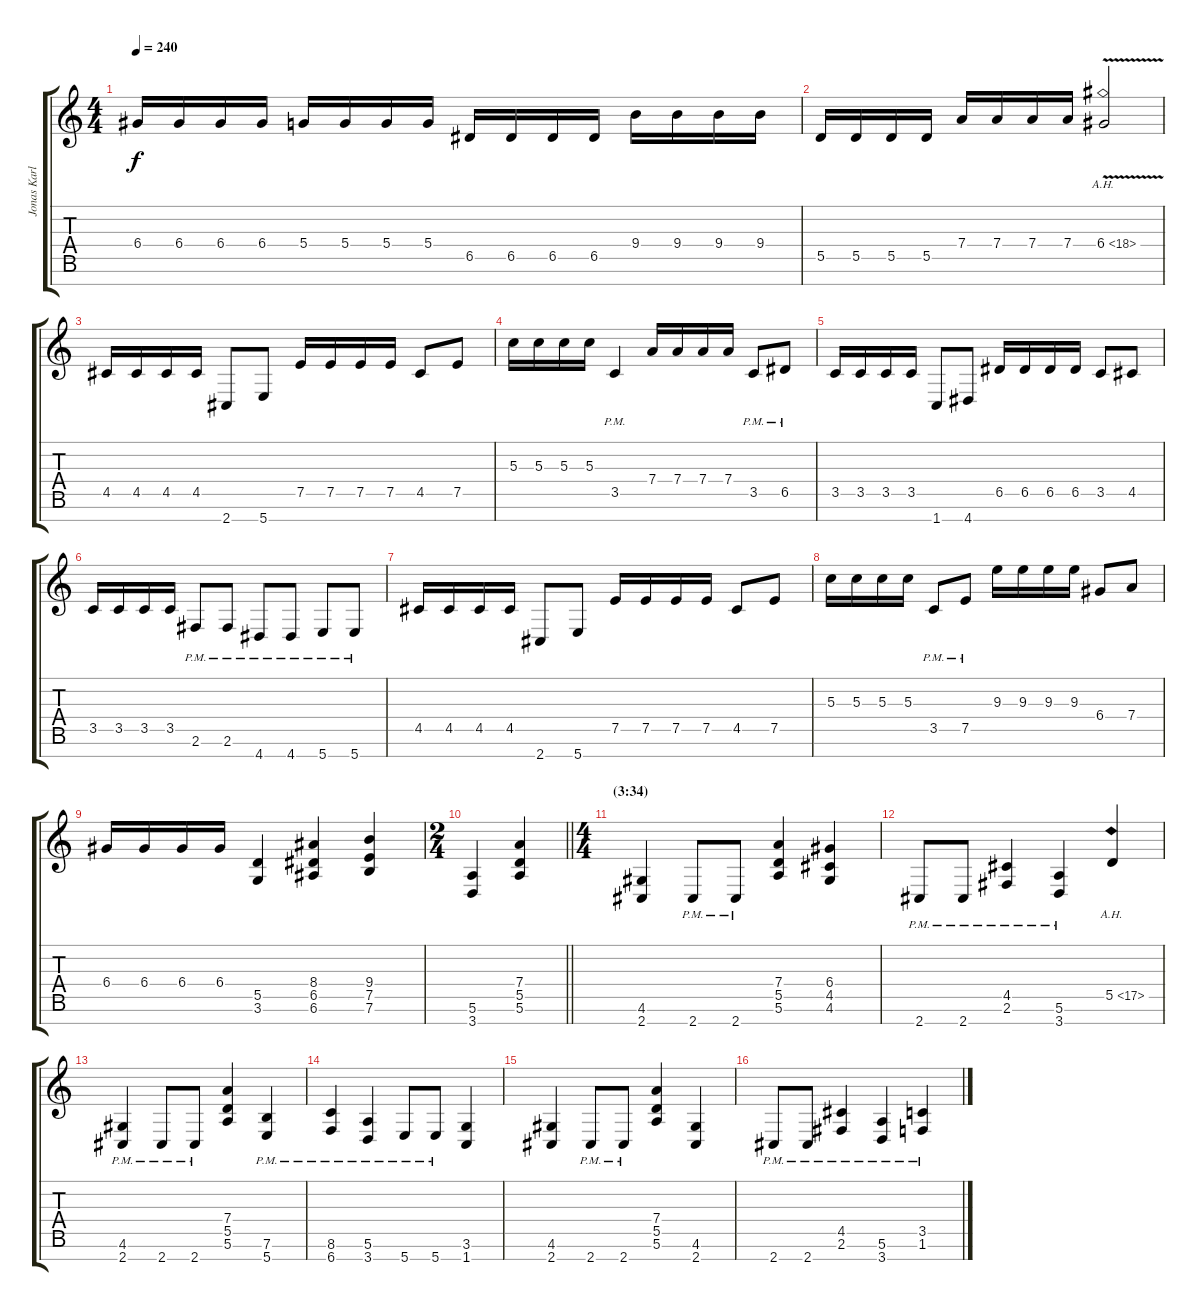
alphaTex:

\track ("Jonas Karlsson" "Jonas Karl") {instrument distortionguitar}
\staff {score tabs}
\tuning (E4 B3 G3 D3 A2 E2 B1) {hide}
\ts (4 4)
\tempo 240
\clef g2
\ks c
6.4.16{dy f} 6.4.16 6.4.16 6.4.16 5.4.16 5.4.16 5.4.16 5.4.16 6.5.16 6.5.16 6.5.16 6.5.16 9.4.16 9.4.16 9.4.16 9.4.16 |
5.5.16 5.5.16 5.5.16 5.5.16 7.4.16 7.4.16 7.4.16 7.4.16 6.4{ah 12 v}.2 |
4.5.16 4.5.16 4.5.16 4.5.16 2.7.8 5.7.8 7.5.16 7.5.16 7.5.16 7.5.16 4.5.8 7.5.8 |
5.3.16 5.3.16 5.3.16 5.3.16 3.5{pm}.4 7.4.16 7.4.16 7.4.16 7.4.16 3.5{pm}.8 6.5{pm}.8 |
3.5.16 3.5.16 3.5.16 3.5.16 1.7.8 4.7.8 6.5.16 6.5.16 6.5.16 6.5.16 3.5.8 4.5.8 |
3.5.16 3.5.16 3.5.16 3.5.16 2.6{pm}.8 2.6{pm}.8 4.7{pm}.8 4.7{pm}.8 5.7{pm}.8 5.7{pm}.8 |
4.5.16 4.5.16 4.5.16 4.5.16 2.7.8 5.7.8 7.5.16 7.5.16 7.5.16 7.5.16 4.5.8 7.5.8 |
5.3.16 5.3.16 5.3.16 5.3.16 3.5{pm}.8 7.5{pm}.8 9.3.16 9.3.16 9.3.16 9.3.16 6.4.8 7.4.8 |
6.4.16 6.4.16 6.4.16 6.4.16 (5.5 3.6).4 (8.4 6.5 6.6).4 (9.4 7.5 7.6).4 |
\ts (2 4)
\barLineRight lightlight
(5.6 3.7).4 (7.4 5.5 5.6).4 |
\ts (4 4)
\section ("" "(3:34)")
(4.6 2.7).4 2.7{pm}.8 2.7{pm}.8 (7.4 5.5 5.6).4 (6.4 4.5 4.6).4 |
2.7{pm}.8 2.7{pm}.8 (4.5{pm} 2.6{pm}).4 (5.6{pm} 3.7{pm}).4 5.5{ah 12}.4 |
(4.6{pm} 2.7{pm}).4 2.7{pm}.8 2.7{pm}.8 (7.4 5.5 5.6).4 (7.6{pm} 5.7{pm}).4 |
(8.6{pm} 6.7{pm}).4 (5.6{pm} 3.7{pm}).4 5.7{pm}.8 5.7{pm}.8 (3.6 1.7).4 |
(4.6 2.7).4 2.7{pm}.8 2.7{pm}.8 (7.4 5.5 5.6).4 (4.6 2.7).4 |
2.7{pm}.8 2.7{pm}.8 (4.5{pm} 2.6{pm}).4 (5.6{pm} 3.7{pm}).4 (3.5{pm} 1.6{pm}).4
